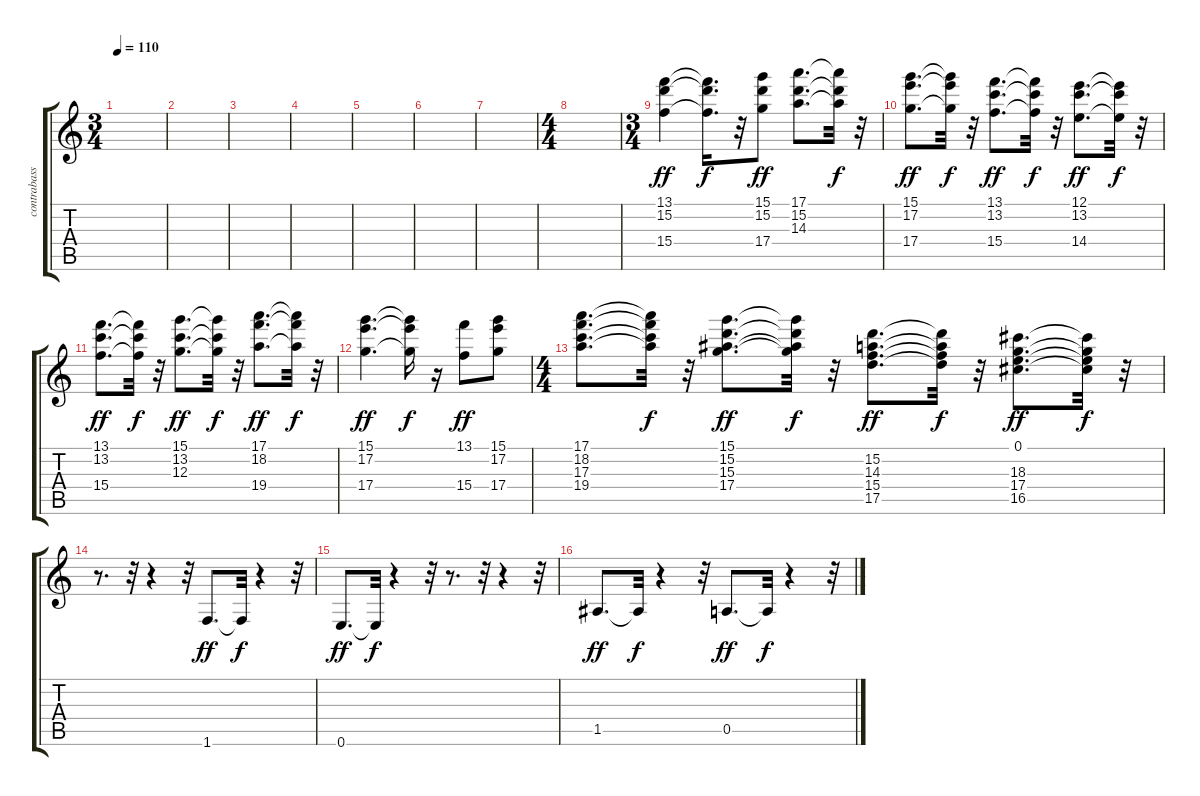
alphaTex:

\track ("contrabass" "contrabass") {instrument contrabass}
\staff {score tabs}
\tuning (E4 B3 G3 D3 A2 E2) {hide}
\ts (3 4)
\tempo 110
\clef g2
\ks c
|
|
|
|
|
|
|
\ts (4 4)
|
\ts (3 4)
(13.1 15.2 15.4).4{dy ff} (13.1{t} 15.2{t} 15.4{t}).16{d dy f} r.32 (15.1 15.2 17.4).8{dy ff} (17.1 15.2 14.3).8{d} (17.1{t} 15.2{t} 14.3{t}).32{dy f} r.32 |
(15.1 17.2 17.4).8{d dy ff} (15.1{t} 17.2{t} 17.4{t}).32{dy f} r.32 (13.1 13.2 15.4).8{d dy ff} (13.1{t} 13.2{t} 15.4{t}).32{dy f} r.32 (12.1 13.2 14.4).8{d dy ff} (12.1{t} 13.2{t} 14.4{t}).32{dy f} r.32 |
(13.1 13.2 15.4).8{d dy ff} (13.1{t} 13.2{t} 15.4{t}).32{dy f} r.32 (15.1 13.2 12.3).8{d dy ff} (15.1{t} 13.2{t} 12.3{t}).32{dy f} r.32 (17.1 18.2 19.4).8{d dy ff} (17.1{t} 18.2{t} 19.4{t}).32{dy f} r.32 |
(15.1 17.2 17.4).4{d dy ff} (15.1{t} 17.2{t} 17.4{t}).16{dy f} r.16 (13.1 15.4).8{dy ff} (15.1 17.2 17.4).8 |
\ts (4 4)
(17.1 18.2 17.3 19.4).8{d} (17.1{t} 18.2{t} 17.3{t} 19.4{t}).32{dy f} r.32 (15.1 15.2 15.3 17.4).8{d dy ff} (15.1{t} 15.2{t} 15.3{t} 17.4{t}).32{dy f} r.32 (15.2 14.3 15.4 17.5).8{d dy ff} (15.2{t} 14.3{t} 15.4{t} 17.5{t}).32{dy f} r.32 (0.1 18.3 17.4 16.5).8{d dy ff} (0.1{t} 18.3{t} 17.4{t} 16.5{t}).32{dy f} r.32 |
r.8{d} r.32 r.4 r.32 1.6.8{d dy ff} 1.6{t}.32{dy f} r.4 r.32 |
0.6.8{d dy ff} 0.6{t}.32{dy f} r.4 r.32 r.8{d} r.32 r.4 r.32 |
1.5.8{d dy ff} 1.5{t}.32{dy f} r.4 r.32 0.5.8{d dy ff} 0.5{t}.32{dy f} r.4 r.32
